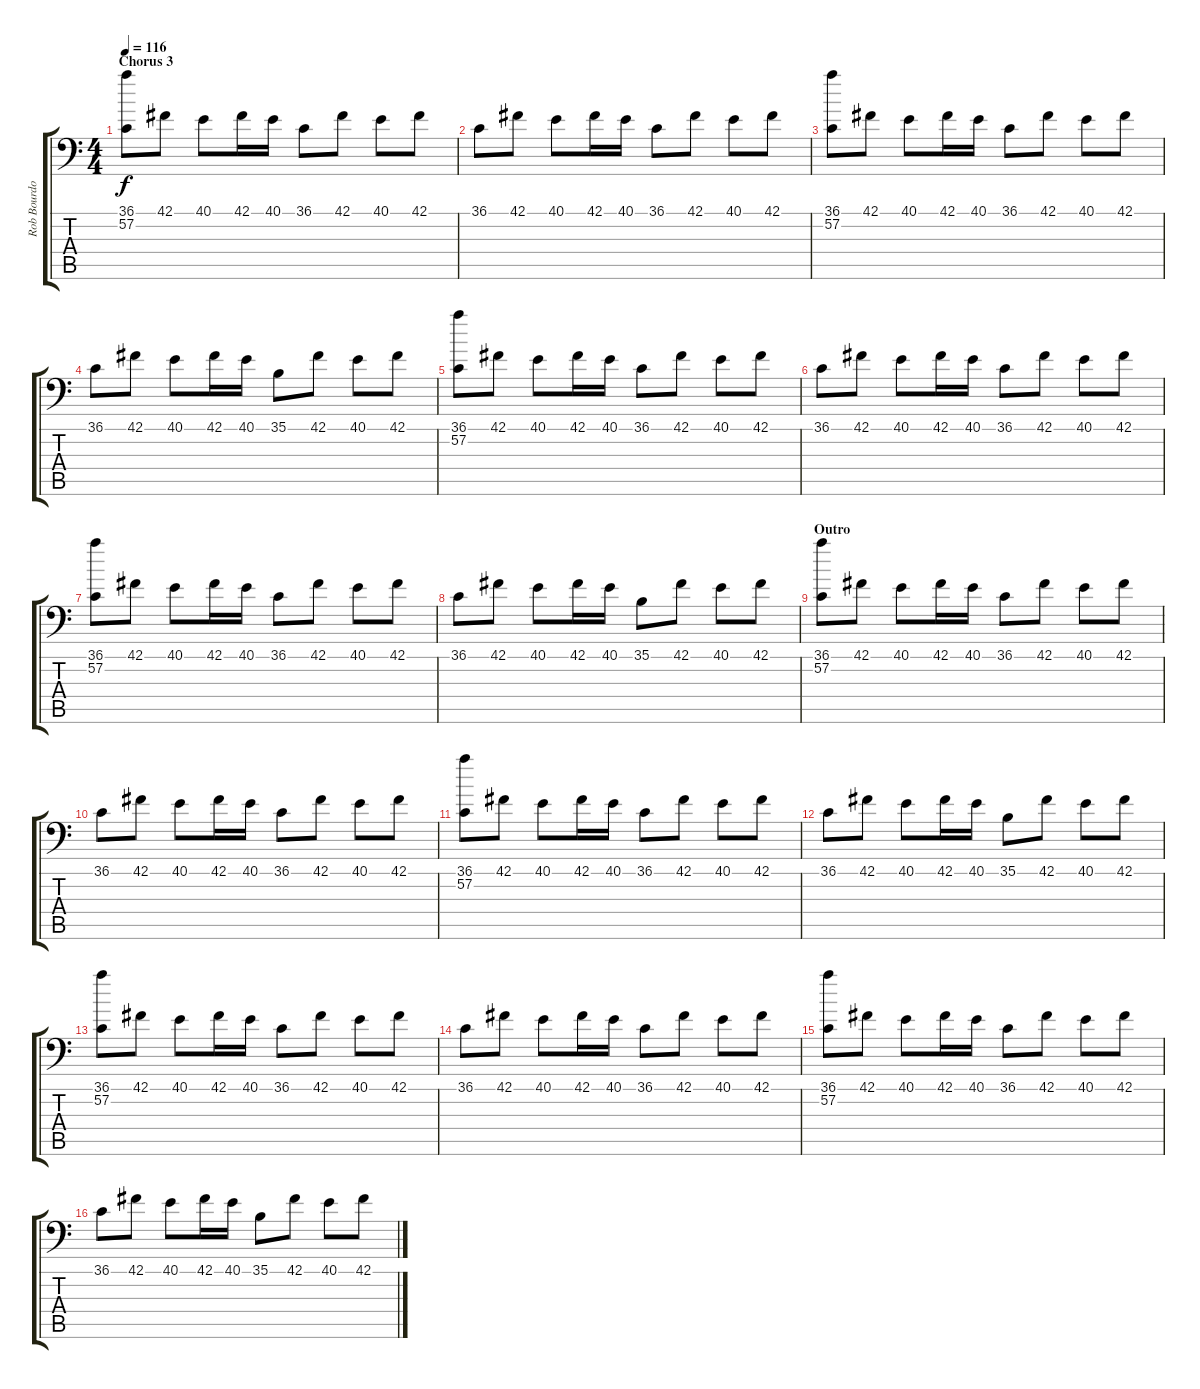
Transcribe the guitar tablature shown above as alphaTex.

\track ("Rob Bourdon (Drums)" "Rob Bourdo") {instrument acousticgrandpiano}
\staff {score tabs}
\tuning (C-1 C-1 C-1 C-1 C-1 C-1) {hide}
\ts (4 4)
\section ("" "Chorus 3")
\tempo 116
\clef f4
\ks c
(36.1 57.2).8{dy f} 42.1.8 40.1.8 42.1.16 40.1.16 36.1.8 42.1.8 40.1.8 42.1.8 |
36.1.8 42.1.8 40.1.8 42.1.16 40.1.16 36.1.8 42.1.8 40.1.8 42.1.8 |
(36.1 57.2).8 42.1.8 40.1.8 42.1.16 40.1.16 36.1.8 42.1.8 40.1.8 42.1.8 |
36.1.8 42.1.8 40.1.8 42.1.16 40.1.16 35.1.8 42.1.8 40.1.8 42.1.8 |
(36.1 57.2).8 42.1.8 40.1.8 42.1.16 40.1.16 36.1.8 42.1.8 40.1.8 42.1.8 |
36.1.8 42.1.8 40.1.8 42.1.16 40.1.16 36.1.8 42.1.8 40.1.8 42.1.8 |
(36.1 57.2).8 42.1.8 40.1.8 42.1.16 40.1.16 36.1.8 42.1.8 40.1.8 42.1.8 |
36.1.8 42.1.8 40.1.8 42.1.16 40.1.16 35.1.8 42.1.8 40.1.8 42.1.8 |
\section ("" "Outro")
(36.1 57.2).8 42.1.8 40.1.8 42.1.16 40.1.16 36.1.8 42.1.8 40.1.8 42.1.8 |
36.1.8 42.1.8 40.1.8 42.1.16 40.1.16 36.1.8 42.1.8 40.1.8 42.1.8 |
(36.1 57.2).8 42.1.8 40.1.8 42.1.16 40.1.16 36.1.8 42.1.8 40.1.8 42.1.8 |
36.1.8 42.1.8 40.1.8 42.1.16 40.1.16 35.1.8 42.1.8 40.1.8 42.1.8 |
(36.1 57.2).8 42.1.8 40.1.8 42.1.16 40.1.16 36.1.8 42.1.8 40.1.8 42.1.8 |
36.1.8 42.1.8 40.1.8 42.1.16 40.1.16 36.1.8 42.1.8 40.1.8 42.1.8 |
(36.1 57.2).8 42.1.8 40.1.8 42.1.16 40.1.16 36.1.8 42.1.8 40.1.8 42.1.8 |
36.1.8 42.1.8 40.1.8 42.1.16 40.1.16 35.1.8 42.1.8 40.1.8 42.1.8
